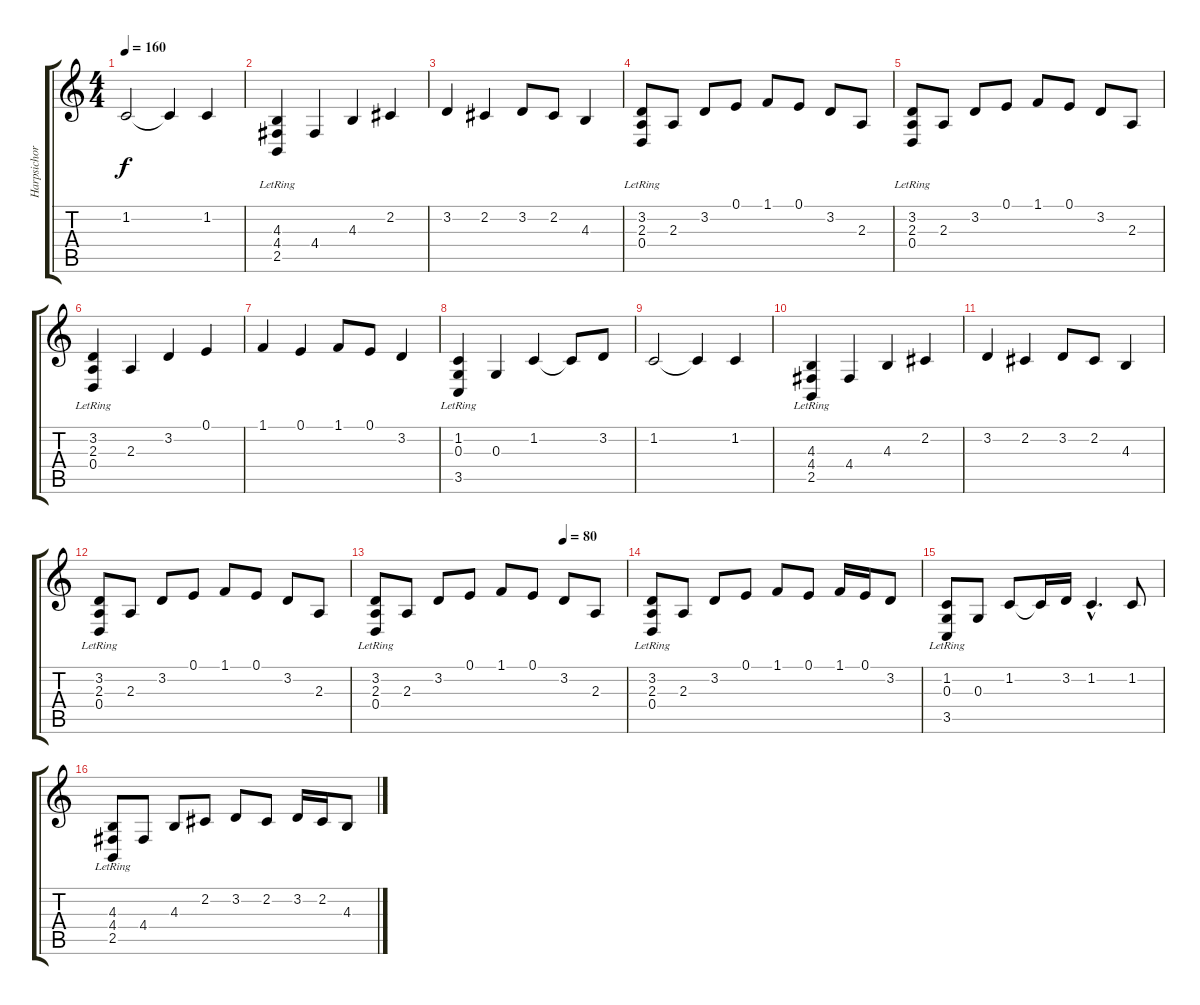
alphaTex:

\track ("Harpsichord" "Harpsichor") {instrument harpsichord}
\staff {score tabs}
\tuning (E4 B3 G3 D3 A2 E2) {hide}
\ts (4 4)
\tempo 160
\clef g2
\ks c
1.2.2{dy f} 1.2{t}.4 1.2.4 |
(4.3{lr} 4.4{lr} 2.5{lr}).4 4.4.4 4.3.4 2.2.4 |
3.2.4 2.2.4 3.2.8 2.2.8 4.3.4 |
(3.2{lr} 2.3{lr} 0.4{lr}).8 2.3.8 3.2.8 0.1.8 1.1.8 0.1.8 3.2.8 2.3.8 |
(3.2{lr} 2.3{lr} 0.4{lr}).8 2.3.8 3.2.8 0.1.8 1.1.8 0.1.8 3.2.8 2.3.8 |
(3.2{lr} 2.3{lr} 0.4{lr}).4 2.3.4 3.2.4 0.1.4 |
1.1.4 0.1.4 1.1.8 0.1.8 3.2.4 |
(1.2{lr} 0.3{lr} 3.5{lr}).4 0.3.4 1.2.4 1.2{t}.8 3.2.8 |
1.2.2 1.2{t}.4 1.2.4 |
(4.3{lr} 4.4{lr} 2.5{lr}).4 4.4.4 4.3.4 2.2.4 |
3.2.4 2.2.4 3.2.8 2.2.8 4.3.4 |
(3.2{lr} 2.3{lr} 0.4{lr}).8 2.3.8 3.2.8 0.1.8 1.1.8 0.1.8 3.2.8 2.3.8 |
\tempo (80 0.75)
(3.2{lr} 2.3{lr} 0.4{lr}).8 2.3.8 3.2.8 0.1.8 1.1.8 0.1.8 3.2.8 2.3.8 |
(3.2{lr} 2.3{lr} 0.4{lr}).8 2.3.8 3.2.8 0.1.8 1.1.8 0.1.8 1.1.16 0.1.16 3.2.8 |
(1.2{lr} 0.3{lr} 3.5{lr}).8 0.3.8 1.2.8 1.2{t}.16 3.2.16 1.2{hac}.4{d} 1.2.8 |
(4.3{lr} 4.4{lr} 2.5{lr}).8 4.4.8 4.3.8 2.2.8 3.2.8 2.2.8 3.2.16 2.2.16 4.3.8
